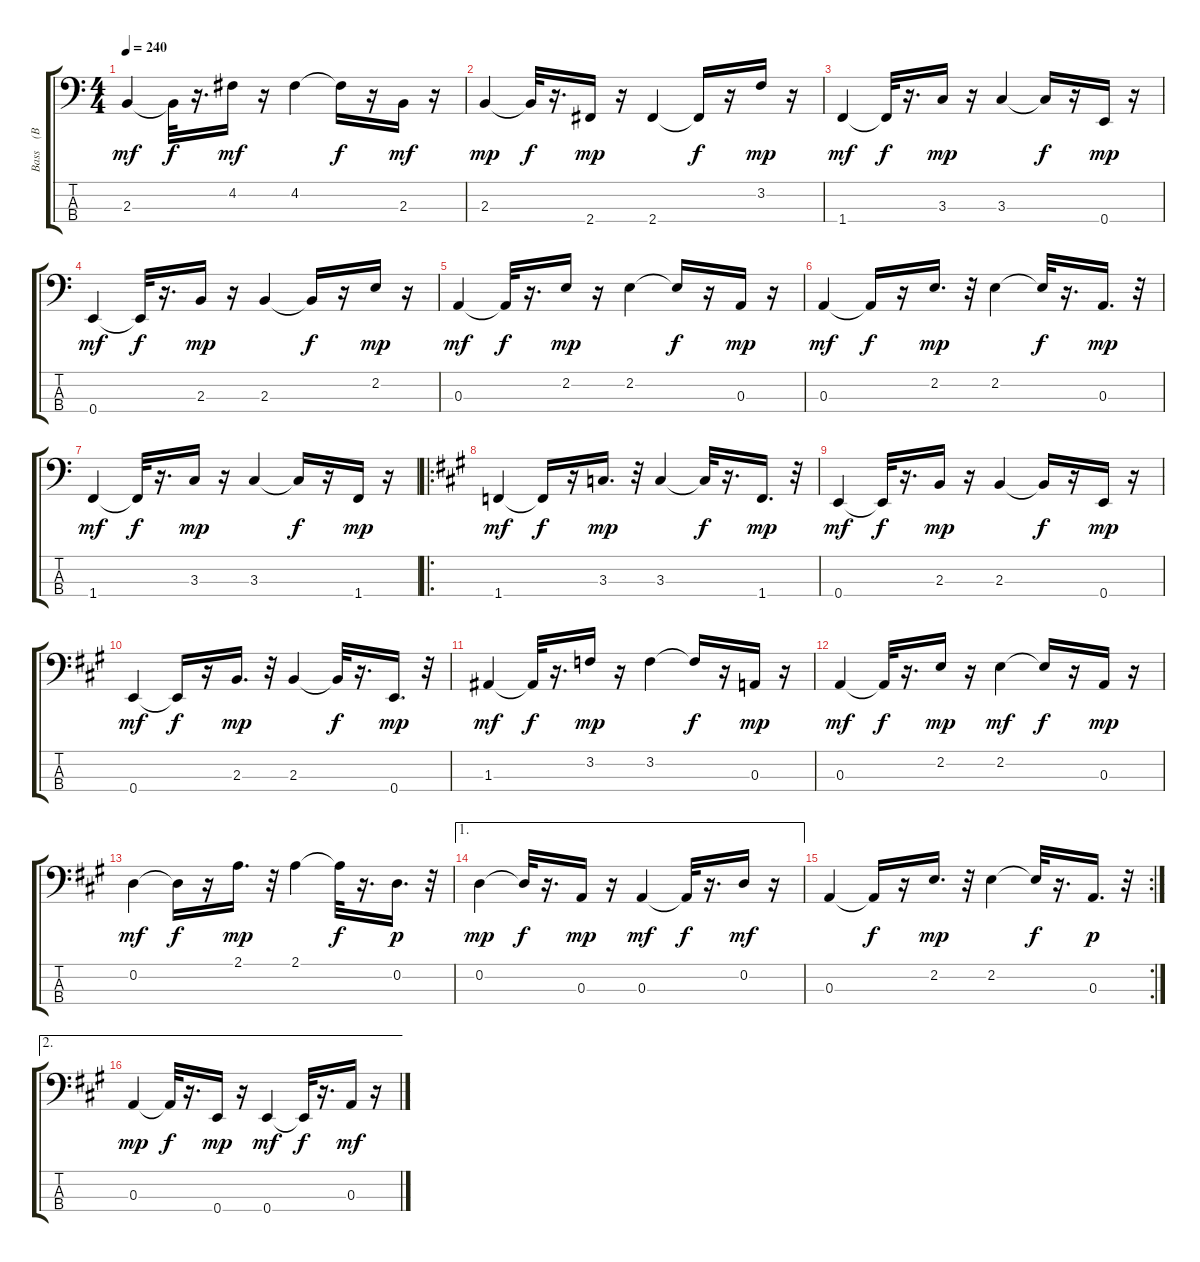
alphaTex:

\track ("Bass    (BB)" "Bass    (B") {instrument acousticbass}
\staff {score tabs}
\tuning (G2 D2 A1 E1) {hide}
\ts (4 4)
\tempo 240
\clef f4
\ks c
2.3.4{dy mf} 2.3{t}.32{dy f} r.16{d} 4.2.16{dy mf} r.16 4.2.4 4.2{t}.16{dy f} r.16 2.3.16{dy mf} r.16 |
2.3.4{dy mp} 2.3{t}.32{dy f} r.16{d} 2.4.16{dy mp} r.16 2.4.4 2.4{t}.16{dy f} r.16 3.2.16{dy mp} r.16 |
1.4.4{dy mf} 1.4{t}.32{dy f} r.16{d} 3.3.16{dy mp} r.16 3.3.4 3.3{t}.16{dy f} r.16 0.4.16{dy mp} r.16 |
0.4.4{dy mf} 0.4{t}.32{dy f} r.16{d} 2.3.16{dy mp} r.16 2.3.4 2.3{t}.16{dy f} r.16 2.2.16{dy mp} r.16 |
0.3.4{dy mf} 0.3{t}.32{dy f} r.16{d} 2.2.16{dy mp} r.16 2.2.4 2.2{t}.16{dy f} r.16 0.3.16{dy mp} r.16 |
0.3.4{dy mf} 0.3{t}.16{dy f} r.16 2.2.16{d dy mp} r.32 2.2.4 2.2{t}.32{dy f} r.16{d} 0.3.16{d dy mp} r.32 |
1.4.4{dy mf} 1.4{t}.32{dy f} r.16{d} 3.3.16{dy mp} r.16 3.3.4 3.3{t}.16{dy f} r.16 1.4.16{dy mp} r.16 |
\ro
\ks a
1.4.4{dy mf} 1.4{t}.16{dy f} r.16 3.3.16{d dy mp} r.32 3.3.4 3.3{t}.32{dy f} r.16{d} 1.4.16{d dy mp} r.32 |
0.4.4{dy mf} 0.4{t}.32{dy f} r.16{d} 2.3.16{dy mp} r.16 2.3.4 2.3{t}.16{dy f} r.16 0.4.16{dy mp} r.16 |
0.4.4{dy mf} 0.4{t}.16{dy f} r.16 2.3.16{d dy mp} r.32 2.3.4 2.3{t}.32{dy f} r.16{d} 0.4.16{d dy mp} r.32 |
1.3.4{dy mf} 1.3{t}.32{dy f} r.16{d} 3.2.16{dy mp} r.16 3.2.4 3.2{t}.16{dy f} r.16 0.3.16{dy mp} r.16 |
0.3.4{dy mf} 0.3{t}.32{dy f} r.16{d} 2.2.16{dy mp} r.16 2.2.4{dy mf} 2.2{t}.16{dy f} r.16 0.3.16{dy mp} r.16 |
0.2.4{dy mf} 0.2{t}.16{dy f} r.16 2.1.16{d dy mp} r.32 2.1.4 2.1{t}.32{dy f} r.16{d} 0.2.16{d dy p} r.32 |
\ae 1
0.2.4{dy mp} 0.2{t}.32{dy f} r.16{d} 0.3.16{dy mp} r.16 0.3.4{dy mf} 0.3{t}.32{dy f} r.16{d} 0.2.16{dy mf} r.16 |
\rc 2
0.3.4 0.3{t}.16{dy f} r.16 2.2.16{d dy mp} r.32 2.2.4 2.2{t}.32{dy f} r.16{d} 0.3.16{d dy p} r.32 |
\ae 2
0.3.4{dy mp} 0.3{t}.32{dy f} r.16{d} 0.4.16{dy mp} r.16 0.4.4{dy mf} 0.4{t}.32{dy f} r.16{d} 0.3.16{dy mf} r.16
